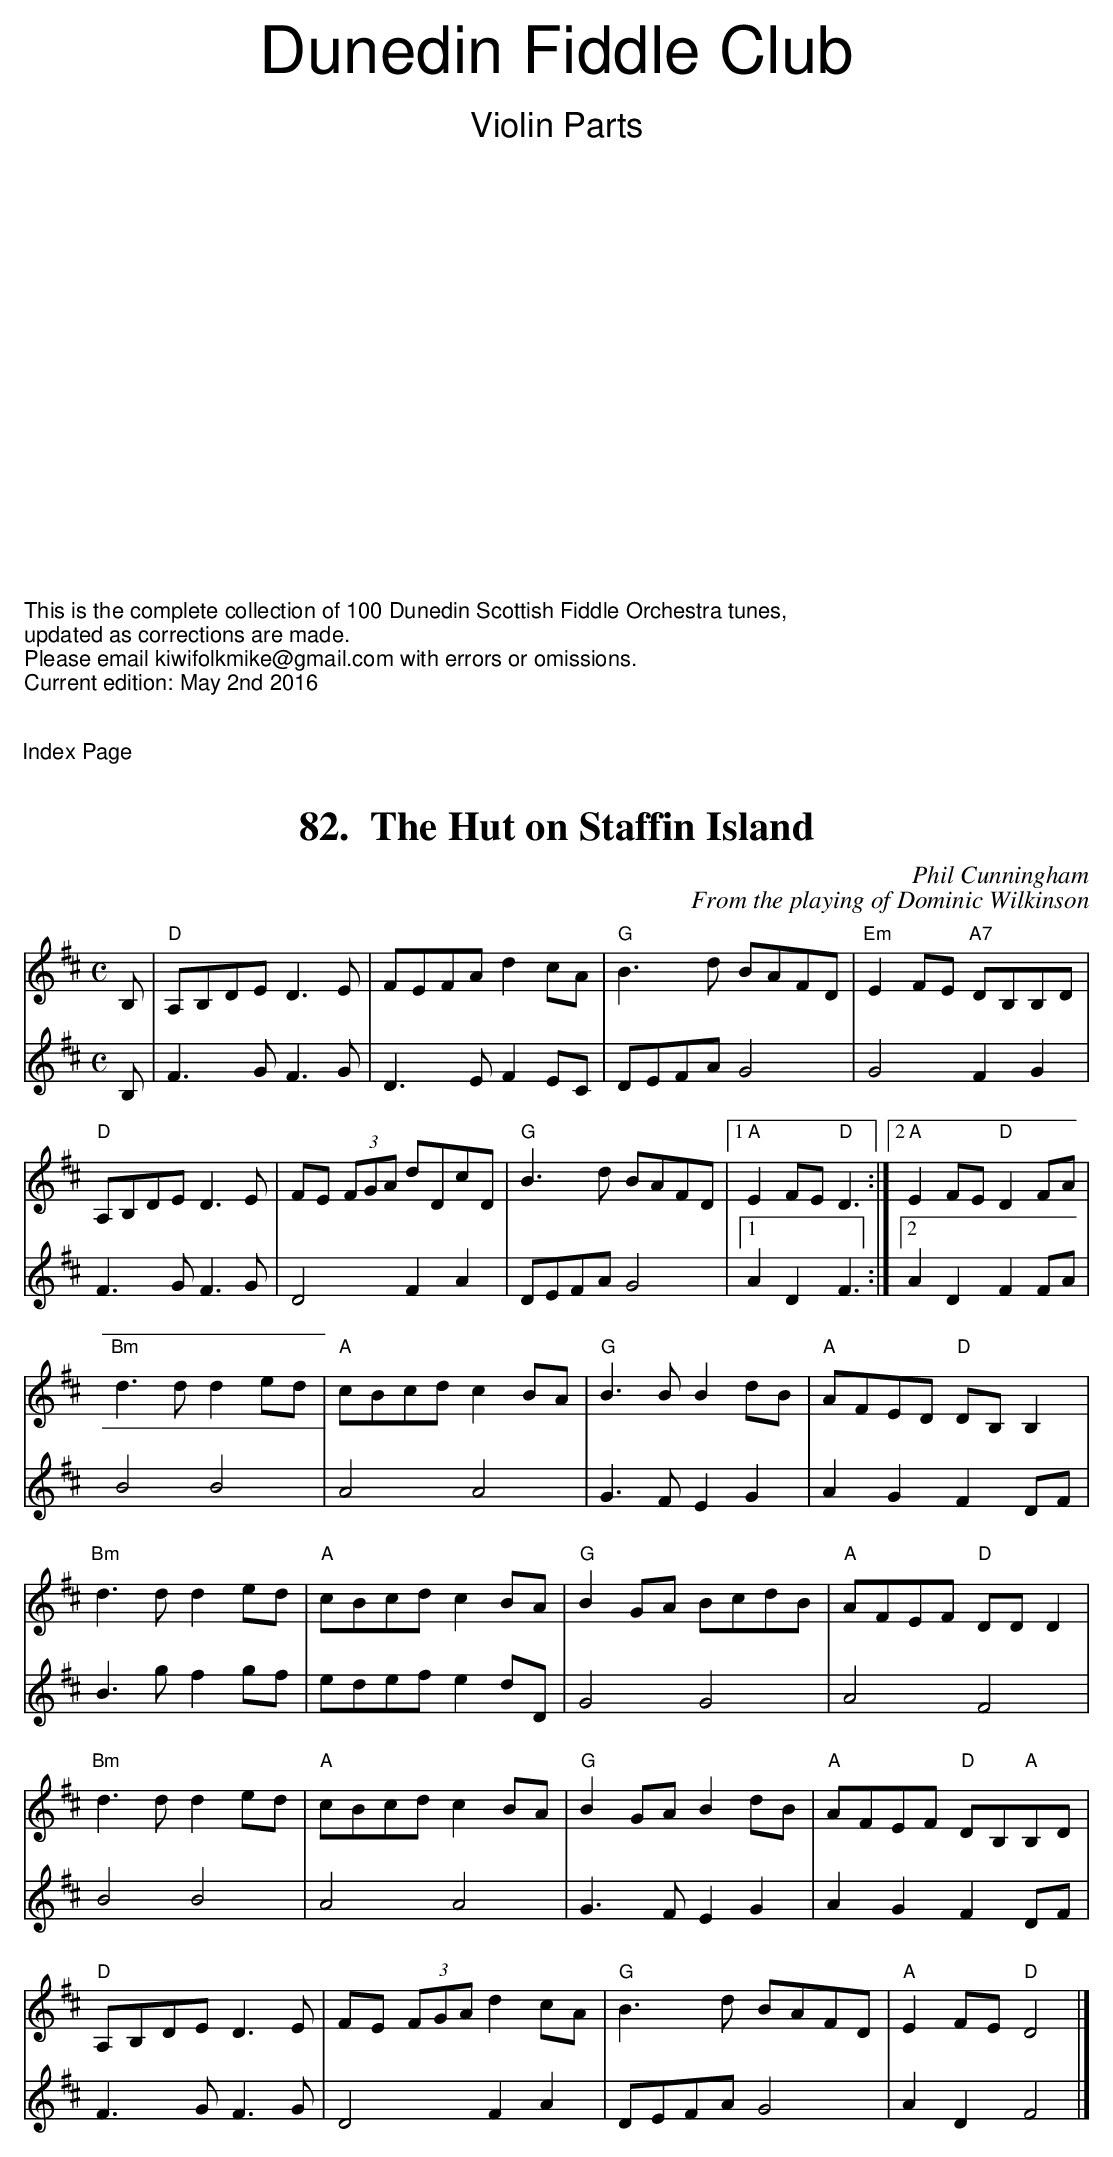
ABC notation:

X:1
T:The Hut on Staffin Island
C:Phil Cunningham
C:From the playing of Dominic Wilkinson
M:C
L:1/8
K:D
V:1
B,|"D"A,B,DE D3 E|FEFA d2 cA|"G" B3 d BAFD|"Em" E2 FE "A7"DB,B,D|
"D"A,B,DE D3 E| FE (3FGA dDcD|"G" B3 d BAFD|1"A" E2 FE "D"D3 :|2"A" E2 FE "D"D2 FA|
"Bm"d3 d d2 ed|"A" cBcd c2 BA| "G"B3 B B2 dB|"A" AFED "D"DB, B,2|
"Bm"d3 d d2 ed| "A"cBcd c2 BA|"G" B2 GA BcdB| "A"AFEF "D"DD D2|
"Bm"d3 d d2 ed| "A"cBcd c2 BA| "G"B2 GA B2 dB| "A"AFEF "D"DB,"A"B,D|
"D"A,B,DE D3 E| FE (3FGA d2 cA| "G"B3 d BAFD|"A" E2 FE"D" D4 |]
V:2
B,|F3GF3G|D3E F2 EC|DEFAG4|G4F2G2|
F3GF3G|D4 F2 A2|DEFAG4|1A2D2F3:|2A2D2F2FA|
B4B4|A4A4|G3FE2G2|A2G2F2DF|
B3gf2gf|edefe2dD|G4G4|A4F4|
B4B4|A4A4|G3FE2G2|A2G2F2DF|
F3GF3G|D4 F2 A2|DEFAG4|A2D2F4|]
